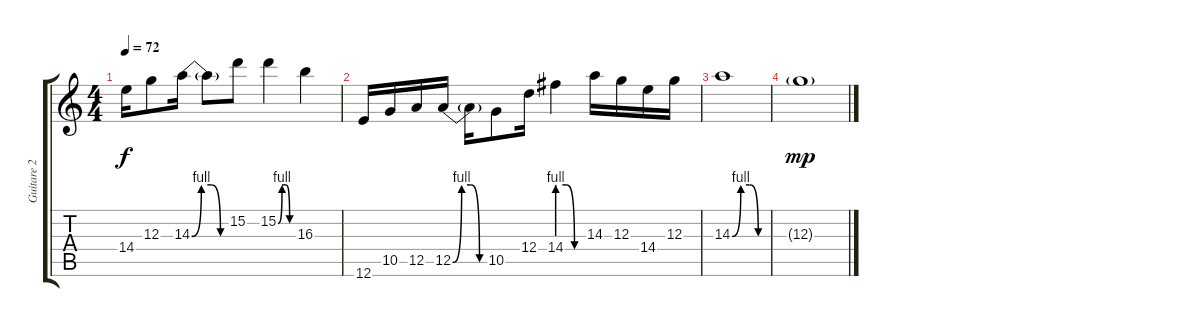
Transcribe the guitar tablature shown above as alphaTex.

\track ("Guitare 2" "Guitare 2") {instrument distortionguitar}
\staff {score tabs}
\tuning (E4 B3 G3 D3 A2 E2) {hide}
\ts (4 4)
\tempo 72
\clef g2
\ks c
14.4{t}.16{dy f} 12.3.8 14.3{be (custom 0 0 15 4 30 4 45 0 60 0)}.16 14.3{t}.8 15.2.8 15.2{be (custom 0 0 15 4 30 4 45 0 60 0)}.4 16.3.4 |
12.6.16 10.5.16 12.5.16 12.5{be (custom 0 0 15 4 30 4 45 0 60 0)}.16 12.5{t}.16 10.5.8 12.4.16 14.4{be (custom 0 4 20 4 40 0 60 0)}.4 14.3.16 12.3.16 14.4.16 12.3.16 |
14.3{be (custom 0 0 15 4 30 4 45 0 60 0)}.1 |
12.3{g}.1{dy mp volume 6}
